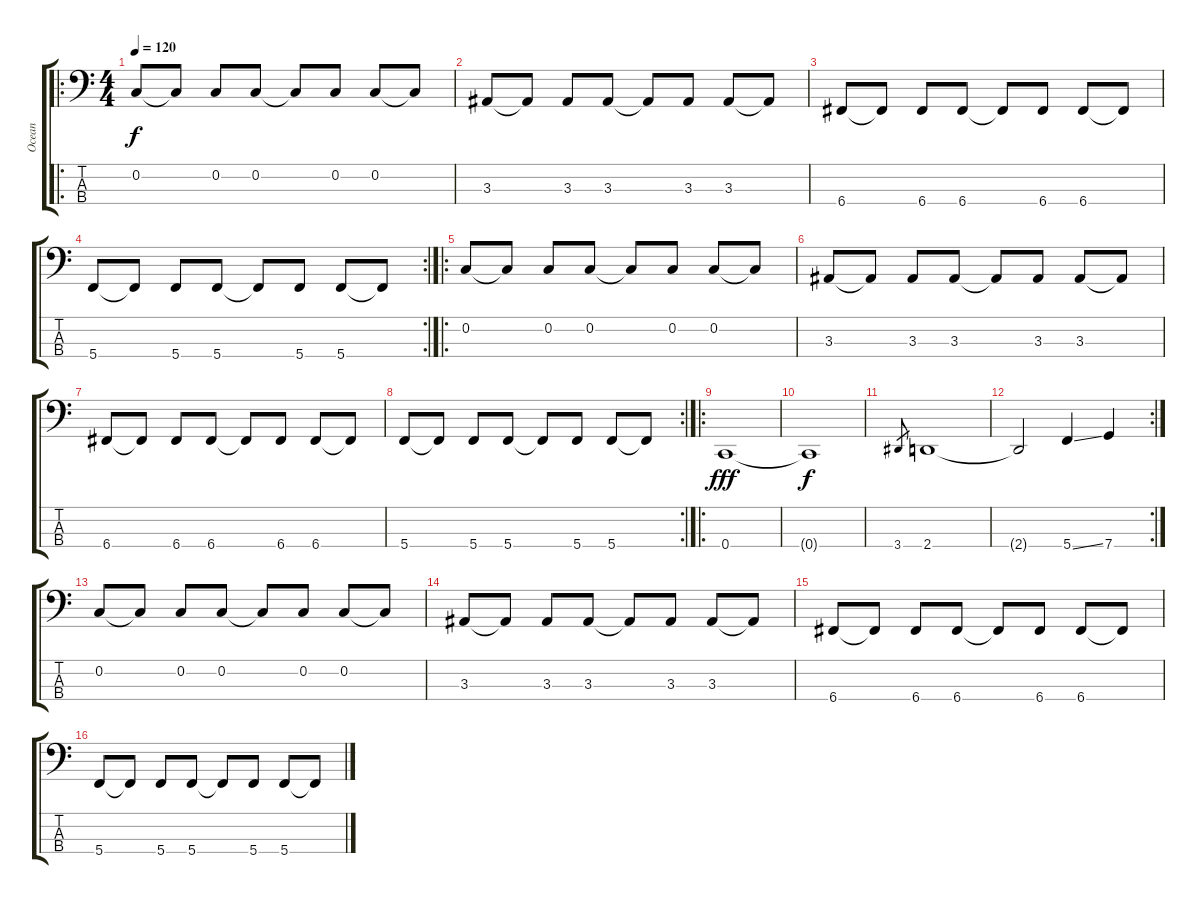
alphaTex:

\track ("Ocean" "Ocean") {instrument fretlessbass}
\staff {score tabs}
\tuning (F2 C2 G1 C1) {hide}
\ro
\ts (4 4)
\tempo 120
\clef f4
\ks c
0.2.8{dy f} 0.2{t}.8 0.2.8 0.2.8 0.2{t}.8 0.2.8 0.2.8 0.2{t}.8 |
3.3.8 3.3{t}.8 3.3.8 3.3.8 3.3{t}.8 3.3.8 3.3.8 3.3{t}.8 |
6.4.8 6.4{t}.8 6.4.8 6.4.8 6.4{t}.8 6.4.8 6.4.8 6.4{t}.8 |
\rc 2
5.4.8 5.4{t}.8 5.4.8 5.4.8 5.4{t}.8 5.4.8 5.4.8 5.4{t}.8 |
\ro
0.2.8 0.2{t}.8 0.2.8 0.2.8 0.2{t}.8 0.2.8 0.2.8 0.2{t}.8 |
3.3.8 3.3{t}.8 3.3.8 3.3.8 3.3{t}.8 3.3.8 3.3.8 3.3{t}.8 |
6.4.8 6.4{t}.8 6.4.8 6.4.8 6.4{t}.8 6.4.8 6.4.8 6.4{t}.8 |
\rc 2
5.4.8 5.4{t}.8 5.4.8 5.4.8 5.4{t}.8 5.4.8 5.4.8 5.4{t}.8 |
\ro
0.4.1{dy fff} |
0.4{t}.1{dy f} |
3.4.8{gr} 2.4.1 |
\rc 2
2.4{t}.2 5.4{ss}.4 7.4.4 |
0.2.8 0.2{t}.8 0.2.8 0.2.8 0.2{t}.8 0.2.8 0.2.8 0.2{t}.8 |
3.3.8 3.3{t}.8 3.3.8 3.3.8 3.3{t}.8 3.3.8 3.3.8 3.3{t}.8 |
6.4.8 6.4{t}.8 6.4.8 6.4.8 6.4{t}.8 6.4.8 6.4.8 6.4{t}.8 |
5.4.8 5.4{t}.8 5.4.8 5.4.8 5.4{t}.8 5.4.8 5.4.8 5.4{t}.8
